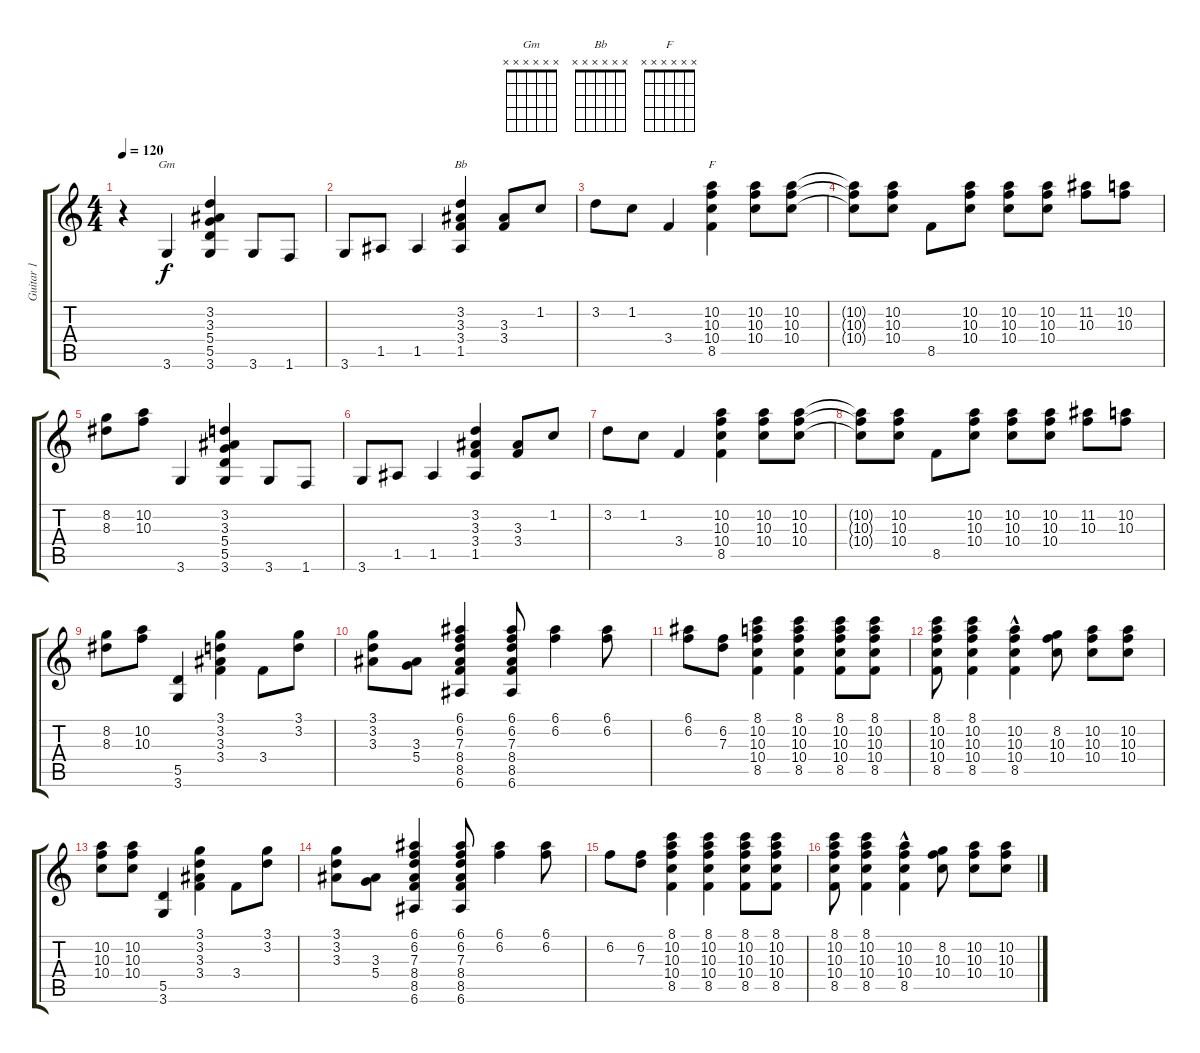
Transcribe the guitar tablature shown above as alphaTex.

\track ("Guitar 1" "Guitar 1") {instrument distortionguitar}
\staff {score tabs}
\tuning (E4 B3 G3 D3 A2 E2) {hide}
\chord ("Gm" x x x x x x) {firstfret 0}
\chord ("Bb" x x x x x x) {firstfret 0}
\chord ("F" x x x x x x) {firstfret 0}
\ts (4 4)
\tempo 120
\clef g2
\ks c
r.4{dy f instrument distortionguitar} 3.6.4{ch "Gm"} (3.2 3.3 5.4 5.5 3.6).4 3.6.8 1.6.8 |
3.6.8 1.5.8 1.5.4 (3.2 3.3 3.4 1.5).4{ch "Bb"} (3.3 3.4).8 1.2.8 |
3.2.8 1.2.8 3.4.4 (10.2 10.3 10.4 8.5).4{ch "F"} (10.2 10.3 10.4).8 (10.2 10.3 10.4).8 |
(10.2{t} 10.3{t} 10.4{t}).8 (10.2 10.3 10.4).8 8.5.8 (10.2 10.3 10.4).8 (10.2 10.3 10.4).8 (10.2 10.3 10.4).8 (11.2 10.3).8 (10.2 10.3).8 |
(8.2 8.3).8 (10.2 10.3).8 3.6.4 (3.2 3.3 5.4 5.5 3.6).4 3.6.8 1.6.8 |
3.6.8 1.5.8 1.5.4 (3.2 3.3 3.4 1.5).4 (3.3 3.4).8 1.2.8 |
3.2.8 1.2.8 3.4.4 (10.2 10.3 10.4 8.5).4 (10.2 10.3 10.4).8 (10.2 10.3 10.4).8 |
(10.2{t} 10.3{t} 10.4{t}).8 (10.2 10.3 10.4).8 8.5.8 (10.2 10.3 10.4).8 (10.2 10.3 10.4).8 (10.2 10.3 10.4).8 (11.2 10.3).8 (10.2 10.3).8 |
(8.2 8.3).8 (10.2 10.3).8 (5.5 3.6).4 (3.1 3.2 3.3 3.4).4 3.4.8 (3.1 3.2).8 |
(3.1 3.2 3.3).8 (3.3 5.4).8 (6.1 6.2 7.3 8.4 8.5 6.6).4 (6.1 6.2 7.3 8.4 8.5 6.6).8 (6.1 6.2).4 (6.1 6.2).8 |
(6.1 6.2).8 (6.2 7.3).8 (8.1 10.2 10.3 10.4 8.5).4 (8.1 10.2 10.3 10.4 8.5).4 (8.1 10.2 10.3 10.4 8.5).8 (8.1 10.2 10.3 10.4 8.5).8 |
(8.1 10.2 10.3 10.4 8.5).8 (8.1 10.2 10.3 10.4 8.5).4 (10.2{hac} 10.3 10.4 8.5).4 (8.2 10.3 10.4).8 (10.2 10.3 10.4).8 (10.2 10.3 10.4).8 |
(10.2 10.3 10.4).8 (10.2 10.3 10.4).8 (5.5 3.6).4 (3.1 3.2 3.3 3.4).4 3.4.8 (3.1 3.2).8 |
(3.1 3.2 3.3).8 (3.3 5.4).8 (6.1 6.2 7.3 8.4 8.5 6.6).4 (6.1 6.2 7.3 8.4 8.5 6.6).8 (6.1 6.2).4 (6.1 6.2).8 |
6.2.8 (6.2 7.3).8 (8.1 10.2 10.3 10.4 8.5).4 (8.1 10.2 10.3 10.4 8.5).4 (8.1 10.2 10.3 10.4 8.5).8 (8.1 10.2 10.3 10.4 8.5).8 |
(8.1 10.2 10.3 10.4 8.5).8 (8.1 10.2 10.3 10.4 8.5).4 (10.2{hac} 10.3 10.4 8.5).4 (8.2 10.3 10.4).8 (10.2 10.3 10.4).8 (10.2 10.3 10.4).8
